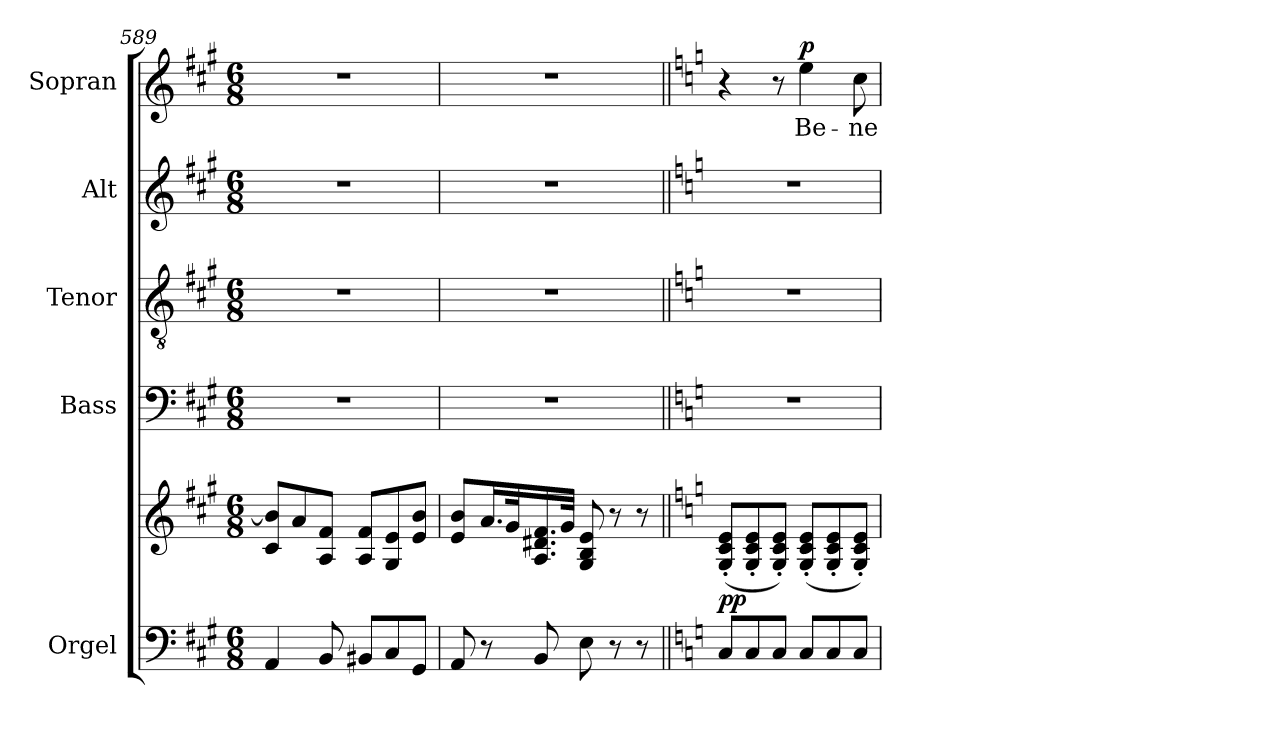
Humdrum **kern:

**kern	**kern	**dynam	**kern	**kern	**kern	**kern	**text	**dynam
*part5	*part5	*part5	*part4	*part3	*part2	*part1	*part1	*part1
*staff6	*staff5	*staff5/6	*staff4	*staff3	*staff2	*staff1	*staff1	*staff1
*I"Orgel	*	*	*I"Bass	*I"Tenor	*I"Alt	*I"Sopran	*	*
*I'Org.	*	*	*I'B.	*I'T.	*I'A.	*I'S.	*	*
*clefF4	*clefG2	*	*clefF4	*clefGv2	*clefG2	*clefG2	*	*
*k[f#c#g#]	*k[f#c#g#]	*	*k[f#c#g#]	*k[f#c#g#]	*k[f#c#g#]	*k[f#c#g#]	*	*
*A:	*A:	*	*A:	*A:	*A:	*A:	*	*
*M6/8	*M6/8	*	*M6/8	*M6/8	*M6/8	*M6/8	*	*
=589	=589	=589	=589	=589	=589	=589	=589	=589
4AA/	8c#/ 8b/]L	.	2.r	2.r	2.r	2.r	.	.
.	8a/	.	.	.	.	.	.	.
8BB/	8A/ 8f#/J	.	.	.	.	.	.	.
8BB#X/L	8A/ 8f#/L	.	.	.	.	.	.	.
8C#/	8G#/ 8e/	.	.	.	.	.	.	.
8GG#/J	8e/ 8b/J	.	.	.	.	.	.	.
=590	=590	=590	=590	=590	=590	=590	=590	=590
8AA/	8e/ 8b/L	.	2.r	2.r	2.r	2.r	.	.
8r	16.a/L	.	.	.	.	.	.	.
.	32g#/k	.	.	.	.	.	.	.
8BB/	16.A/ 16.d#X/ 16.f#/	.	.	.	.	.	.	.
.	32g#/JJk	.	.	.	.	.	.	.
8E\	8G#/ 8B/ 8e/	.	.	.	.	.	.	.
8r	8r	.	.	.	.	.	.	.
8r	8r	.	.	.	.	.	.	.
=591||	=591||	=591||	=591||	=591||	=591||	=591||	=591||	=591||
*k[]	*k[]	*	*k[]	*k[]	*k[]	*k[]	*	*
*C:	*C:	*	*C:	*C:	*C:	*C:	*	*
!	!	!LO:DY:b	!	!	!	!	!	!
8C/L	(<8G/'< 8c/'< 8e/'<L	pp	2.r	2.r	2.r	4r	.	.
8C/	8G/'< 8c/'< 8e/'<	.	.	.	.	.	.	.
8C/J	8G/'< 8c/'< 8e/'<J)	.	.	.	.	8r	.	.
!	!	!	!	!	!	!	!LO:LY:b	!LO:DY:a
8C/L	(<8G/'< 8c/'< 8e/'<L	.	.	.	.	4ee\	-Be-	p
8C/	8G/'< 8c/'< 8e/'<	.	.	.	.	.	.	.
!	!	!	!	!	!	!	!LO:LY:b	!
8C/J	8G/'< 8c/'< 8e/'<J)	.	.	.	.	8cc\	-ne-	.
=	=	=	=	=	=	=	=	=
*-	*-	*-	*-	*-	*-	*-	*-	*-
